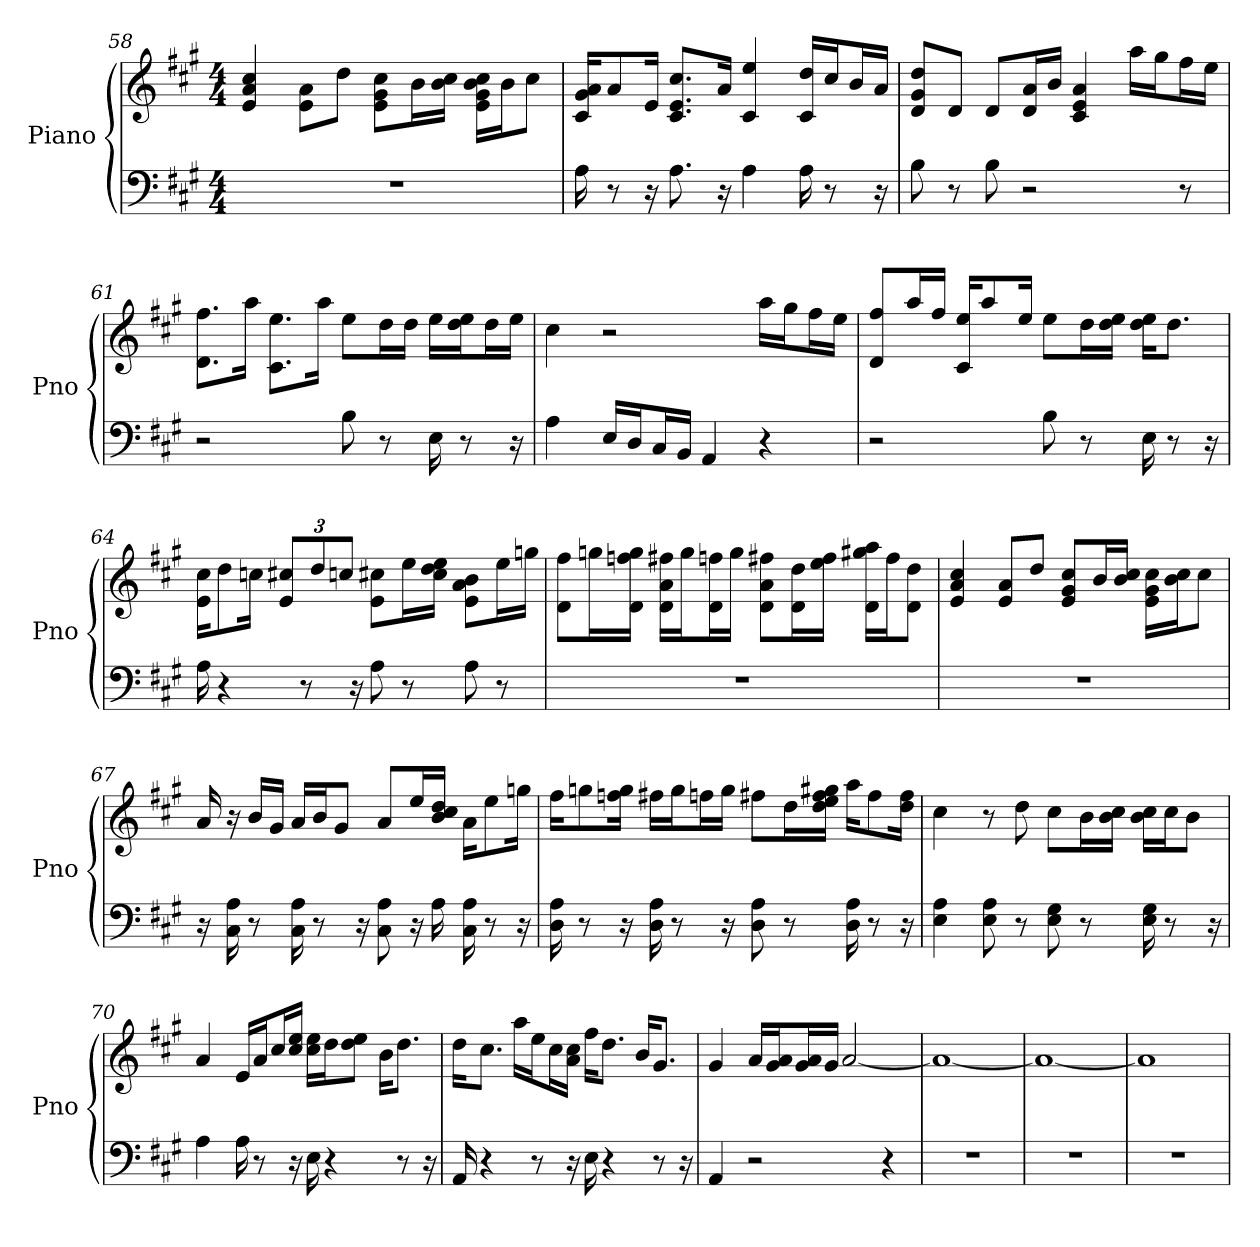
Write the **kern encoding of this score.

**kern	**kern
*part1	*part1
*staff2	*staff1
*I"Piano	*
*I'Pno	*
*clefF4	*clefG2
*k[f#c#g#]	*k[f#c#g#]
*A:	*A:
*M4/4	*M4/4
=58	=58
1r	4a 4cc# 4e
.	8a\ 8e\L
.	8dd\J
.	8cc#\ 8g#\ 8e\L
.	16b\L
.	16cc#\ 16b\JJ
.	16cc#\ 16e\ 16g#\ 16b\LL
.	16b\J
.	8cc#\J
=59	=59
16A	16a/ 16c#/ 16g#/KL
8r	8a/
16r	16e/Jk
8.A	8.e/ 8.c#/ 8.cc#/L
16r	16a/Jk
4A	4c# 4ee
16A	16c#/ 16dd/LL
8r	16cc#/J
.	16b/L
16r	16a/JJ
=60	=60
8B	8dd/ 8d/ 8g#/L
8r	8d/J
8B	8d/L
2r	16a/ 16d/L
.	16b/JJ
.	4a 4e 4c#
.	16aa\LL
.	16gg#\J
8r	16ff#\L
.	16ee\JJ
=61	=61
2r	8.ff#\ 8.d\L
.	16aa\Jk
.	8.ee\ 8.c#\L
.	16aa\Jk
8B	8ee\L
8r	16dd\L
.	16dd\JJ
16E	16ee\LL
8r	16ee\ 16dd\J
.	16dd\L
16r	16ee\JJ
=62	=62
4A	4cc#
16E/LL	2r
16D/J	.
16C#/L	.
16BB/JJ	.
4AA	.
4r	16aa\LL
.	16gg#\J
.	16ff#\L
.	16ee\JJ
=63	=63
2r	8d/ 8ff#/L
.	16aa/L
.	16ff#/JJ
.	16c#/ 16ee/KL
.	8aa/
.	16ee/Jk
8B	8ee\L
8r	16dd\L
.	16ee\ 16dd\JJ
16E	16ee\ 16dd\KL
8r	8.dd\J
16r	.
=64	=64
16A	16cc#\ 16e\KL
4r	8dd\
.	16cc\Jk
.	12e/ 12cc#/L
8r	.
.	12dd/
.	12cc/J
16r	.
8A	8cc#\ 8e\L
8r	16ee\L
.	16dd\ 16cc#\ 16ee\JJ
8A	8b\ 8e\ 8a\L
8r	16ee\L
.	16gg\JJ
=65	=65
1r	8ff#\ 8d\L
.	16gg\L
.	16ff\ 16d\ 16gg\JJ
.	16d\ 16a\ 16ff#\LL
.	16gg\J
.	16ff\ 16d\L
.	16gg\JJ
.	8a\ 8d\ 8ff#\L
.	16dd\ 16d\L
.	16ee\ 16ff#\JJ
.	16gg#\ 16d\ 16aa\LL
.	16ff#\J
.	8dd\ 8d\J
=66	=66
1r	4cc# 4a 4e
.	8e/ 8a/L
.	8dd/J
.	8e/ 8cc#/ 8g#/L
.	16b/L
.	16cc#/ 16b/JJ
.	16cc#\ 16g#\ 16e\LL
.	16cc#\ 16b\J
.	8cc#\J
=67	=67
16r	16a
16A 16C#	16r
8r	16b/LL
.	16g#/JJ
16A 16C#	16a/LL
8r	16b/J
.	8g#/J
16r	.
8A 8C#	8a/L
16r	16ee/L
16A	16dd/ 16cc#/ 16b/JJ
16C# 16A	16a\KL
8r	8ee\
16r	16gg\Jk
=68	=68
16A 16D	16ff#\KL
8r	8gg\
16r	16ff\ 16gg\Jk
16A 16D	16ff#\LL
8r	16gg\J
.	16ff\L
16r	16gg\JJ
8A 8D	8ff#\L
8r	16dd\L
.	16ee\ 16ff#\ 16gg#\ 16dd\JJ
16A 16D	16aa\KL
8r	8ff#\
16r	16dd\ 16ff#\Jk
=69	=69
4E 4A	4cc#
8E 8A	8r
8r	8dd
8E 8G#	8cc#\L
8r	16b\L
.	16cc#\ 16b\JJ
16E 16G#	16cc#\ 16b\LL
8r	16cc#\J
.	8b\J
16r	.
=70	=70
4A	4a
16A	16e/LL
8r	16a/J
.	16cc#/L
16r	16ee/ 16cc#/JJ
16E	16ee\ 16cc#\LL
4r	16dd\J
.	8ee\ 8dd\J
.	16b\KL
8r	8.dd\J
16r	.
=71	=71
16AA	16dd\KL
4r	8.cc#\J
.	16aa\LL
8r	16ee\J
.	16cc#\L
16r	16cc#\ 16a\JJ
16E	16ff#\KL
4r	8.dd\J
.	16b/KL
8r	8.g#/J
16r	.
=72	=72
4AA	4g#
2r	16a/LL
.	16g#/ 16a/J
.	16g#/ 16a/L
.	16g#/JJ
.	[2a
4r	.
=73	=73
1r	1a_
=74	=74
1r	1a_
=75	=75
1r	1a]
=	=
*-	*-
